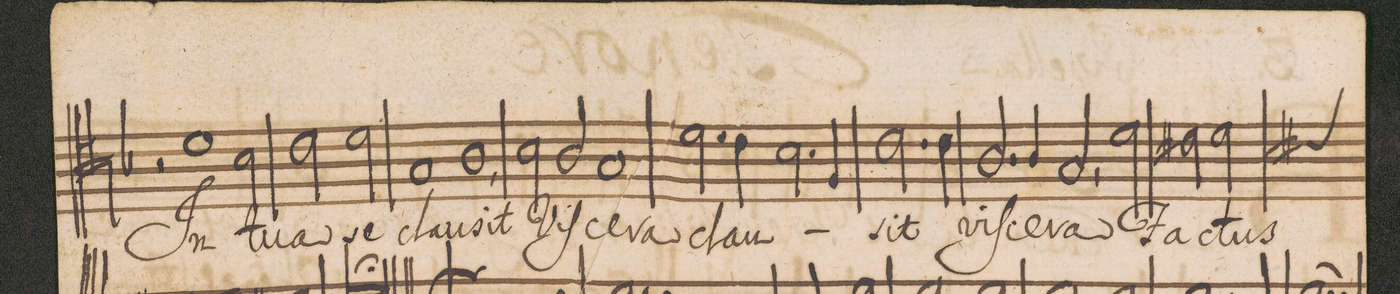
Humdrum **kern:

**kern	**text
*I"Tenore.	*
*clefC4	*
*k[b-]	*
*met(C|)	*
*M2/1	*
2r	.
1d\	In
=50-	=50-
2B-\	tu-
2c\	-a
2d\	se
=51-	=51-
1G/	clau-
1A\,	-sit
=52-	=52-
2B-\	Viſ-
2A/	-ce-
1G/	-ra
=53-	=53-
2.d\	clau-
4c\	.
2.B-\	.
4F/	.
=54-	=54-
2.c\	-sit
4c\	.
2.A/	viſ-
4A/	-ce-
=55-	=55-
2G,/	-ra
2d\	Fa-
2c#X\	-ctus
2d\	.
*custos:c	*
*-	*-
